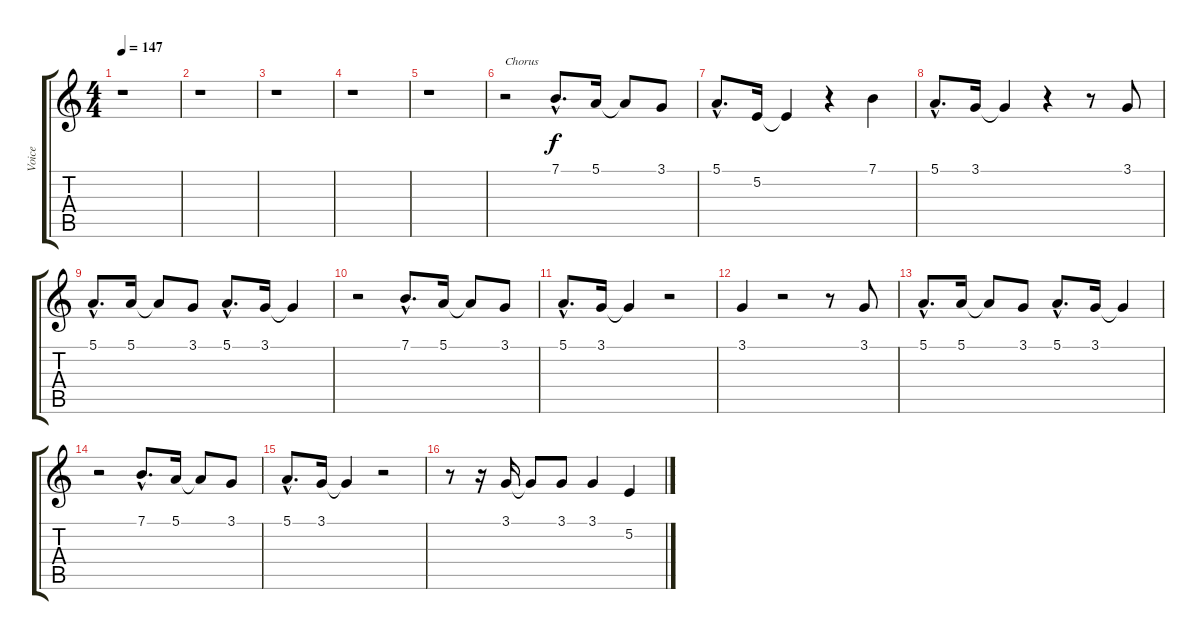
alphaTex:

\track ("Voice" "Voice") {instrument cello}
\staff {score tabs}
\tuning (E4 B3 G3 D3 A2 E2) {hide}
\ts (4 4)
\tempo 147
\clef g2
\ks c
r.1{dy f} |
r.1 |
r.1 |
r.1 |
r.1 |
r.2{txt "Chorus"} 7.1{hac}.8{d} 5.1.16 5.1{t}.8 3.1.8 |
5.1{hac}.8{d} 5.2.16 5.2{t}.4 r.4 7.1.4 |
5.1{hac}.8{d} 3.1.16 3.1{t}.4 r.4 r.8 3.1.8 |
5.1{hac}.8{d} 5.1.16 5.1{t}.8 3.1.8 5.1{hac}.8{d} 3.1.16 3.1{t}.4 |
r.2 7.1{hac}.8{d} 5.1.16 5.1{t}.8 3.1.8 |
5.1{hac}.8{d} 3.1.16 3.1{t}.4 r.2 |
3.1.4 r.2 r.8 3.1.8 |
5.1{hac}.8{d} 5.1.16 5.1{t}.8 3.1.8 5.1{hac}.8{d} 3.1.16 3.1{t}.4 |
r.2 7.1{hac}.8{d} 5.1.16 5.1{t}.8 3.1.8 |
5.1{hac}.8{d} 3.1.16 3.1{t}.4 r.2 |
r.8 r.16 3.1.16 3.1{t}.8 3.1.8 3.1.4 5.2.4
